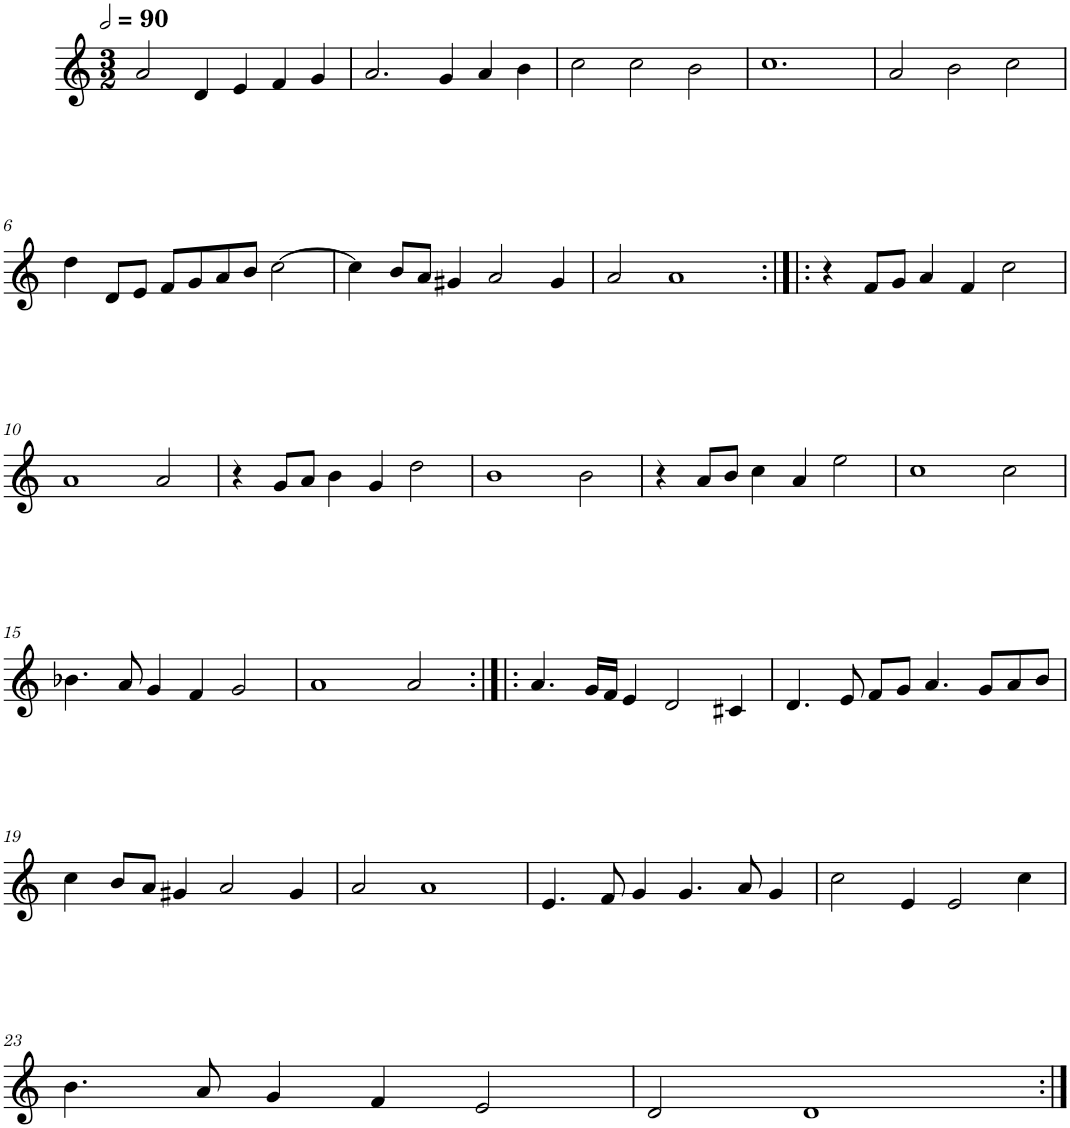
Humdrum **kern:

**kern
*part1
*staff1
*I"Cinq parties
*clefG2
*k[]
*M3/2
*MM180
=1
2a/
4d/
4e/
4f/
4g/
=2
2.a/
4g/
4a/
4b\
=3
2cc\
2cc\
2b\
=4
1.cc
=5
2a/
2b\
2cc\
!!LO:LB:g=z
=6
4dd\
8d/L
8e/J
8f/L
8g/
8a/
8b/J
[2cc\
=7
4cc\]
8b/L
8a/J
4g#X/
2a/
4g#/
=8
2a/
1a
=9:|!|:
4r
8f/L
8g/J
4a/
4f/
2cc\
!!LO:LB:g=z
=10
1a
2a/
=11
4r
8g/L
8a/J
4b\
4g/
2dd\
=12
1b
2b\
=13
4r
8a/L
8b/J
4cc\
4a/
2ee\
=14
1cc
2cc\
!!LO:LB:g=z
=15
4.b-X\
8a/
4g/
4f/
2g/
=16
1a
2a/
=17:|!|:
4.a/
16g/LL
16f/JJ
4e/
2d/
4c#X/
=18
4.d/
8e/
8f/L
8g/J
4.a/
8g/L
8a/
8b/J
!!LO:LB:g=z
=19
4cc\
8b/L
8a/J
4g#X/
2a/
4g#/
=20
2a/
1a
=21
4.e/
8f/
4g/
4.g/
8a/
4g/
=22
2cc\
4e/
2e/
4cc\
!!LO:LB:g=z
=23
4.b\
8a/
4g/
4f/
2e/
=24
2d/
1d
=:|!
*-
